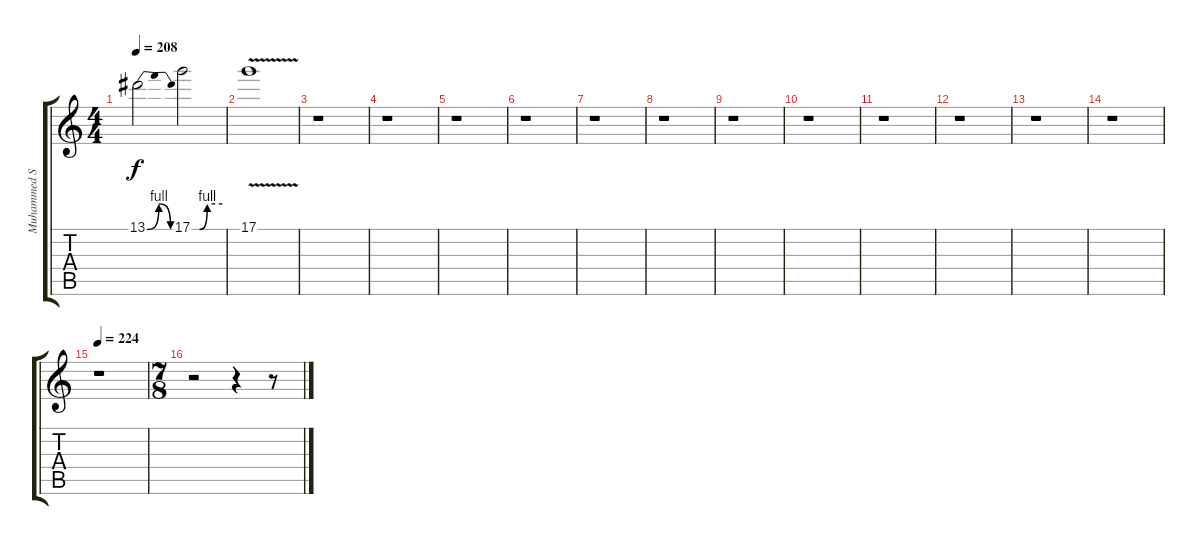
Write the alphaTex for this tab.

\track ("Muhammed Suicmez" "Muhammed S") {instrument distortionguitar}
\staff {score tabs}
\tuning (D4 A3 F3 C3 G2 D2) {hide}
\ts (4 4)
\tempo 208
\clef g2
\ks c
13.1{be (bendrelease 0 0 25 4 35 4 60 0)}.2{dy f} 17.1{be (custom 0 0 15 0 30 4 60 4)}.2 |
17.1{v}.1 |
r.1 |
r.1 |
r.1 |
r.1 |
r.1 |
r.1 |
r.1 |
r.1 |
r.1 |
r.1 |
r.1 |
r.1 |
\tempo 224
r.1 |
\ts (7 8)
r.2 r.4 r.8
